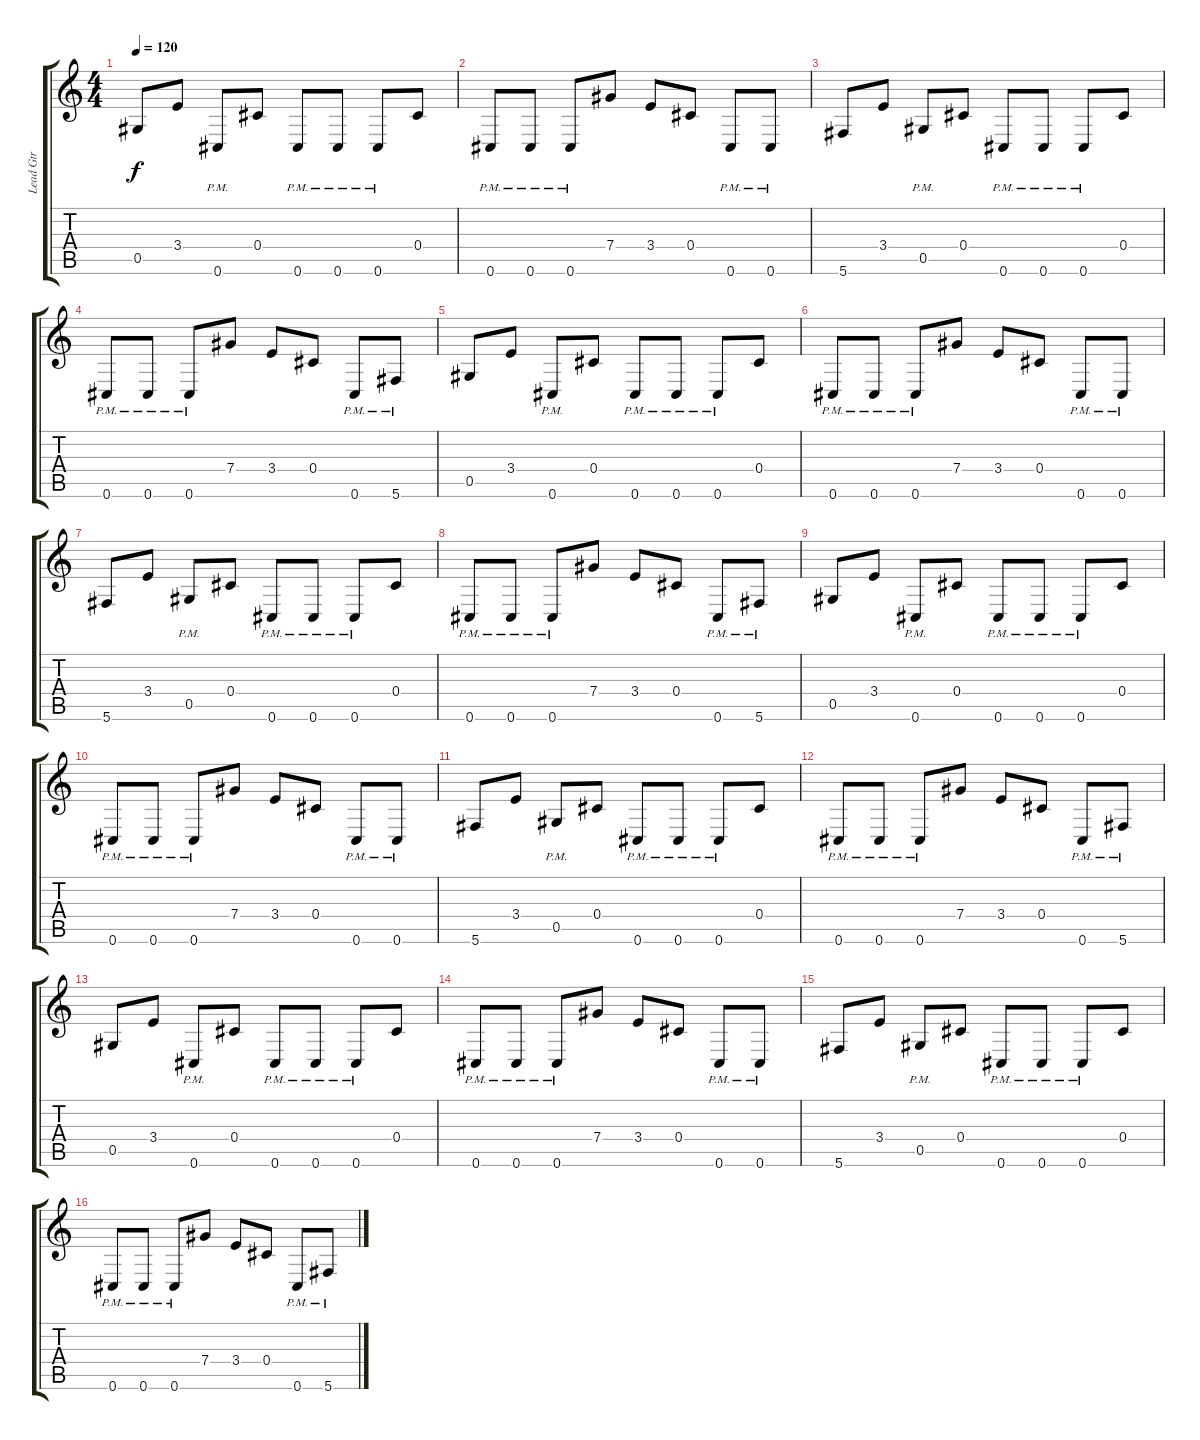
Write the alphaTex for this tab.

\track ("Lead Gtr" "Lead Gtr") {instrument distortionguitar}
\staff {score tabs}
\tuning (Eb4 Ab3 Gb3 Db3 Ab2 Db2) {hide}
\ts (4 4)
\tempo 120
\clef g2
\ks c
0.5.8{dy f} 3.4.8 0.6{pm}.8 0.4.8 0.6{pm}.8 0.6{pm}.8 0.6{pm}.8 0.4.8 |
0.6{pm}.8 0.6{pm}.8 0.6{pm}.8 7.4.8 3.4.8 0.4.8 0.6{pm}.8 0.6{pm}.8 |
5.6.8 3.4.8 0.5{pm}.8 0.4.8 0.6{pm}.8 0.6{pm}.8 0.6{pm}.8 0.4.8 |
0.6{pm}.8 0.6{pm}.8 0.6{pm}.8 7.4.8 3.4.8 0.4.8 0.6{pm}.8 5.6{pm}.8 |
0.5.8 3.4.8 0.6{pm}.8 0.4.8 0.6{pm}.8 0.6{pm}.8 0.6{pm}.8 0.4.8 |
0.6{pm}.8 0.6{pm}.8 0.6{pm}.8 7.4.8 3.4.8 0.4.8 0.6{pm}.8 0.6{pm}.8 |
5.6.8 3.4.8 0.5{pm}.8 0.4.8 0.6{pm}.8 0.6{pm}.8 0.6{pm}.8 0.4.8 |
0.6{pm}.8 0.6{pm}.8 0.6{pm}.8 7.4.8 3.4.8 0.4.8 0.6{pm}.8 5.6{pm}.8 |
0.5.8 3.4.8 0.6{pm}.8 0.4.8 0.6{pm}.8 0.6{pm}.8 0.6{pm}.8 0.4.8 |
0.6{pm}.8 0.6{pm}.8 0.6{pm}.8 7.4.8 3.4.8 0.4.8 0.6{pm}.8 0.6{pm}.8 |
5.6.8 3.4.8 0.5{pm}.8 0.4.8 0.6{pm}.8 0.6{pm}.8 0.6{pm}.8 0.4.8 |
0.6{pm}.8 0.6{pm}.8 0.6{pm}.8 7.4.8 3.4.8 0.4.8 0.6{pm}.8 5.6{pm}.8 |
0.5.8 3.4.8 0.6{pm}.8 0.4.8 0.6{pm}.8 0.6{pm}.8 0.6{pm}.8 0.4.8 |
0.6{pm}.8 0.6{pm}.8 0.6{pm}.8 7.4.8 3.4.8 0.4.8 0.6{pm}.8 0.6{pm}.8 |
5.6.8 3.4.8 0.5{pm}.8 0.4.8 0.6{pm}.8 0.6{pm}.8 0.6{pm}.8 0.4.8 |
0.6{pm}.8 0.6{pm}.8 0.6{pm}.8 7.4.8 3.4.8 0.4.8 0.6{pm}.8 5.6{pm}.8
